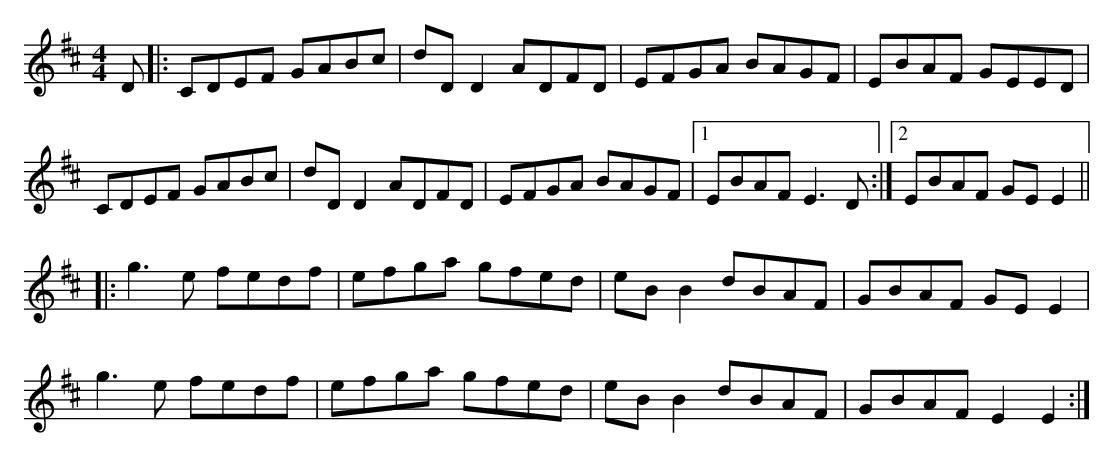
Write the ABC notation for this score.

X:1
M:4/4
K:D
D|:CDEF GABc|dD D2 ADFD|EFGA BAGF|EBAF GEED|
CDEF GABc|dD D2 ADFD|EFGA BAGF|1 EBAF E3 D:|2 EBAF GE E2||
|:g3 e fedf|efga gfed|eB B2 dBAF|GBAF GE E2|
g3 e fedf|efga gfed|eB B2 dBAF|GBAF E2 E2:|
